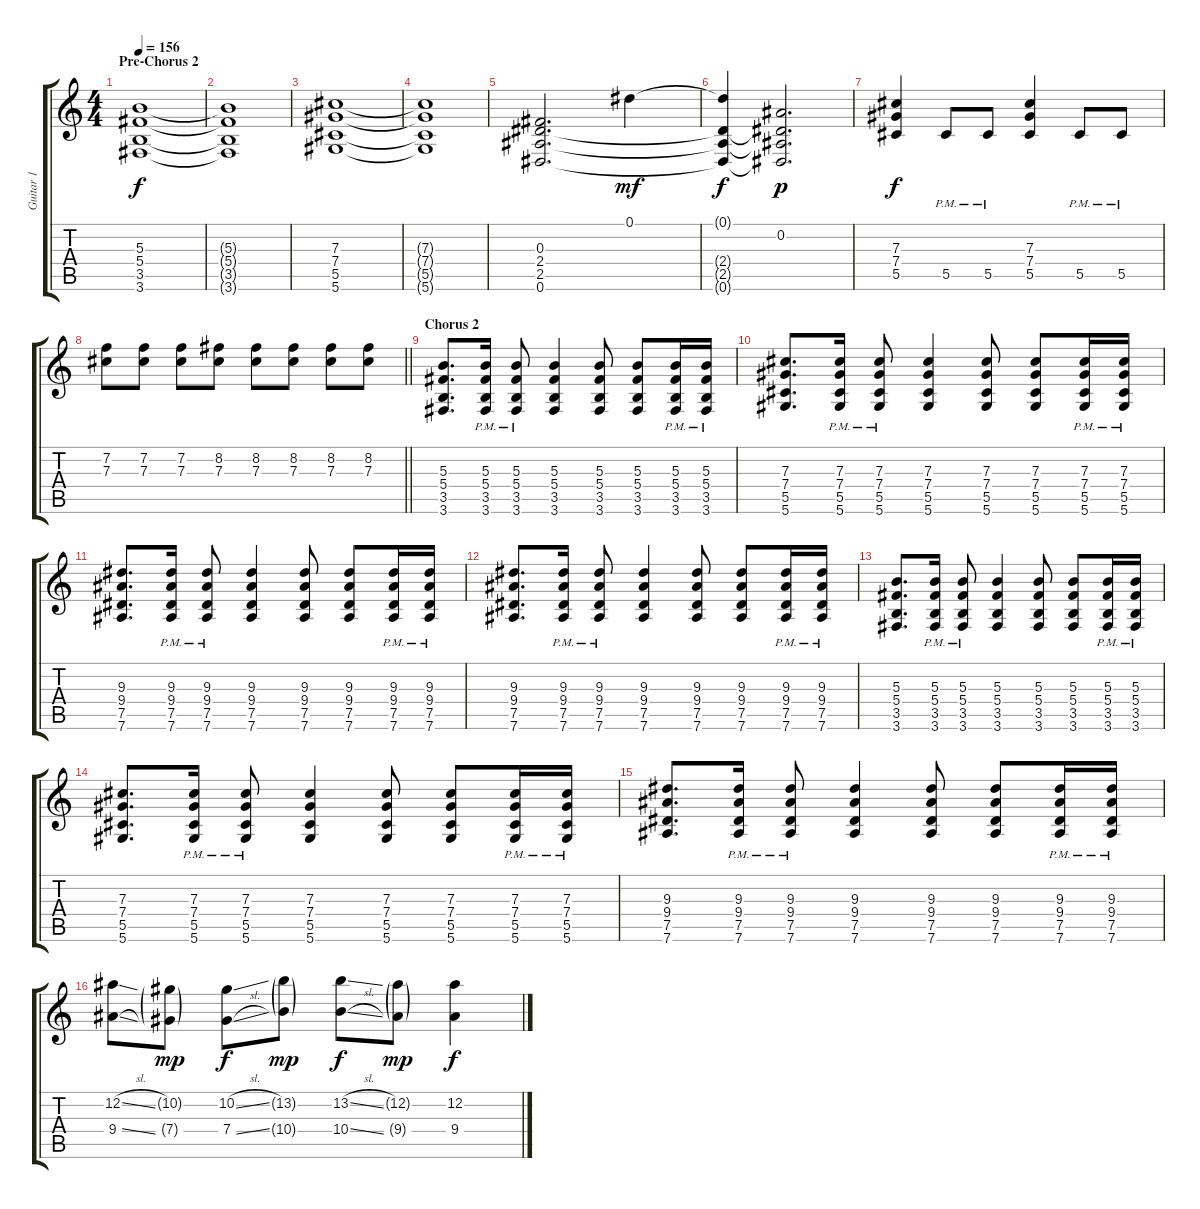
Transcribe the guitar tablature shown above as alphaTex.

\track ("Guitar 1" "Guitar 1") {instrument distortionguitar}
\staff {score tabs}
\tuning (Eb4 Bb3 Gb3 Db3 Ab2 Eb2) {hide}
\ts (4 4)
\section ("" "Pre-Chorus 2")
\tempo 156
\clef g2
\ks c
(5.3 5.4 3.5 3.6).1{dy f instrument distortionguitar} |
(5.3{t} 5.4{t} 3.5{t} 3.6{t}).1 |
(7.3 7.4 5.5 5.6).1 |
(7.3{t} 7.4{t} 5.5{t} 5.6{t}).1 |
(0.3 2.4 2.5 0.6).2{d} 0.1.4{dy mf} |
(0.1{t} 2.4{t} 2.5{t} 0.6{t}).4{dy f} (0.2 2.4{t} 2.5{t} 0.6{t}).2{d dy p} |
(7.3 7.4 5.5).4{dy f} 5.5{pm}.8 5.5{pm}.8 (7.3 7.4 5.5).4 5.5{pm}.8 5.5{pm}.8 |
\barLineRight lightlight
(7.2 7.3).8 (7.2 7.3).8 (7.2 7.3).8 (8.2 7.3).8 (8.2 7.3).8 (8.2 7.3).8 (8.2 7.3).8 (8.2 7.3).8 |
\section ("" "Chorus 2")
(5.3 5.4 3.5 3.6).8{d} (5.3{pm} 5.4{pm} 3.5 3.6{pm}).16 (5.3{pm} 5.4{pm} 3.5{pm} 3.6{pm}).8 (5.3 5.4 3.5 3.6).4 (5.3 5.4 3.5 3.6).8 (5.3 5.4 3.5 3.6).8 (5.3{pm} 5.4{pm} 3.5 3.6{pm}).16 (5.3{pm} 5.4{pm} 3.5{pm} 3.6{pm}).16 |
(7.3 7.4 5.5 5.6).8{d} (7.3{pm} 7.4{pm} 5.5 5.6{pm}).16 (7.3{pm} 7.4{pm} 5.5{pm} 5.6{pm}).8 (7.3 7.4 5.5 5.6).4 (7.3 7.4 5.5 5.6).8 (7.3 7.4 5.5 5.6).8 (7.3{pm} 7.4{pm} 5.5 5.6{pm}).16 (7.3{pm} 7.4{pm} 5.5{pm} 5.6{pm}).16 |
(9.3 9.4 7.5 7.6).8{d} (9.3{pm} 9.4{pm} 7.5{pm} 7.6{pm}).16 (9.3{pm} 9.4{pm} 7.5{pm} 7.6{pm}).8 (9.3 9.4 7.5 7.6).4 (9.3 9.4 7.5 7.6).8 (9.3 9.4 7.5 7.6).8 (9.3{pm} 9.4{pm} 7.5{pm} 7.6{pm}).16 (9.3{pm} 9.4{pm} 7.5{pm} 7.6{pm}).16 |
(9.3 9.4 7.5 7.6).8{d} (9.3{pm} 9.4{pm} 7.5{pm} 7.6{pm}).16 (9.3{pm} 9.4{pm} 7.5{pm} 7.6{pm}).8 (9.3 9.4 7.5 7.6).4 (9.3 9.4 7.5 7.6).8 (9.3 9.4 7.5 7.6).8 (9.3{pm} 9.4{pm} 7.5{pm} 7.6{pm}).16 (9.3{pm} 9.4{pm} 7.5{pm} 7.6{pm}).16 |
(5.3 5.4 3.5 3.6).8{d} (5.3{pm} 5.4{pm} 3.5 3.6{pm}).16 (5.3{pm} 5.4{pm} 3.5{pm} 3.6{pm}).8 (5.3 5.4 3.5 3.6).4 (5.3 5.4 3.5 3.6).8 (5.3 5.4 3.5 3.6).8 (5.3{pm} 5.4{pm} 3.5 3.6{pm}).16 (5.3{pm} 5.4{pm} 3.5{pm} 3.6{pm}).16 |
(7.3 7.4 5.5 5.6).8{d} (7.3{pm} 7.4{pm} 5.5 5.6{pm}).16 (7.3{pm} 7.4{pm} 5.5{pm} 5.6{pm}).8 (7.3 7.4 5.5 5.6).4 (7.3 7.4 5.5 5.6).8 (7.3 7.4 5.5 5.6).8 (7.3{pm} 7.4{pm} 5.5 5.6{pm}).16 (7.3{pm} 7.4{pm} 5.5{pm} 5.6{pm}).16 |
(9.3 9.4 7.5 7.6).8{d} (9.3{pm} 9.4{pm} 7.5{pm} 7.6{pm}).16 (9.3{pm} 9.4{pm} 7.5{pm} 7.6{pm}).8 (9.3 9.4 7.5 7.6).4 (9.3 9.4 7.5 7.6).8 (9.3 9.4 7.5 7.6).8 (9.3{pm} 9.4{pm} 7.5{pm} 7.6{pm}).16 (9.3{pm} 9.4{pm} 7.5{pm} 7.6{pm}).16 |
(12.2{sl} 9.4{sl}).8 (10.2{g} 7.4{g}).8{dy mp} (10.2{sl} 7.4{sl}).8{dy f} (13.2{g} 10.4{g}).8{dy mp} (13.2{sl} 10.4{sl}).8{dy f} (12.2{g} 9.4{g}).8{dy mp} (12.2 9.4).4{dy f}
